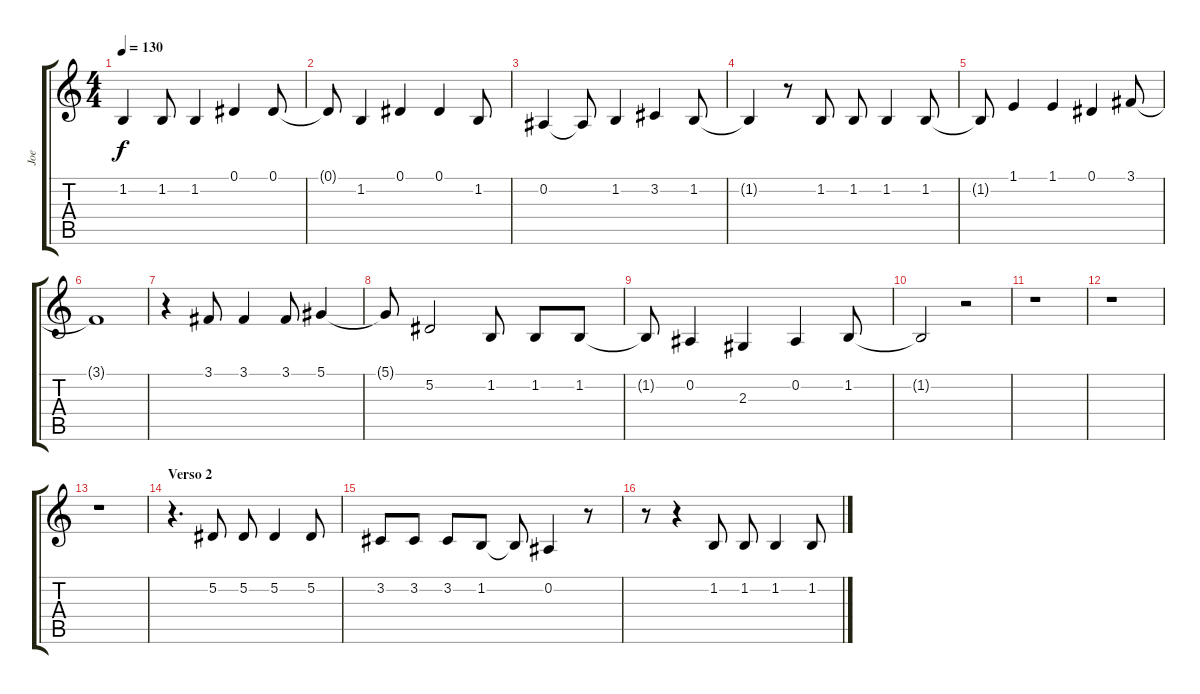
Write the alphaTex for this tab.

\track ("Joe" "Joe") {instrument sopranosax}
\staff {score tabs}
\tuning (Eb4 Bb3 Gb3 Db3 Ab2 Eb2) {hide}
\ts (4 4)
\tempo 130
\clef g2
\ks c
1.2.4{dy f} 1.2.8 1.2.4 0.1.4 0.1.8 |
0.1{t}.8 1.2.4 0.1.4 0.1.4 1.2.8 |
0.2.4 0.2{t}.8 1.2.4 3.2.4 1.2.8 |
1.2{t}.4 r.8 1.2.8 1.2.8 1.2.4 1.2.8 |
1.2{t}.8 1.1.4 1.1.4 0.1.4 3.1.8 |
3.1{t}.1 |
r.4 3.1.8 3.1.4 3.1.8 5.1.4 |
5.1{t}.8 5.2.2 1.2.8 1.2.8 1.2.8 |
1.2{t}.8 0.2.4 2.3.4 0.2.4 1.2.8 |
1.2{t}.2 r.2 |
r.1 |
r.1 |
r.1 |
\section ("" "Verso 2")
r.4{d} 5.2.8 5.2.8 5.2.4 5.2.8 |
3.2.8 3.2.8 3.2.8 1.2.8 1.2{t}.8 0.2.4 r.8 |
r.8 r.4 1.2.8 1.2.8 1.2.4 1.2.8
